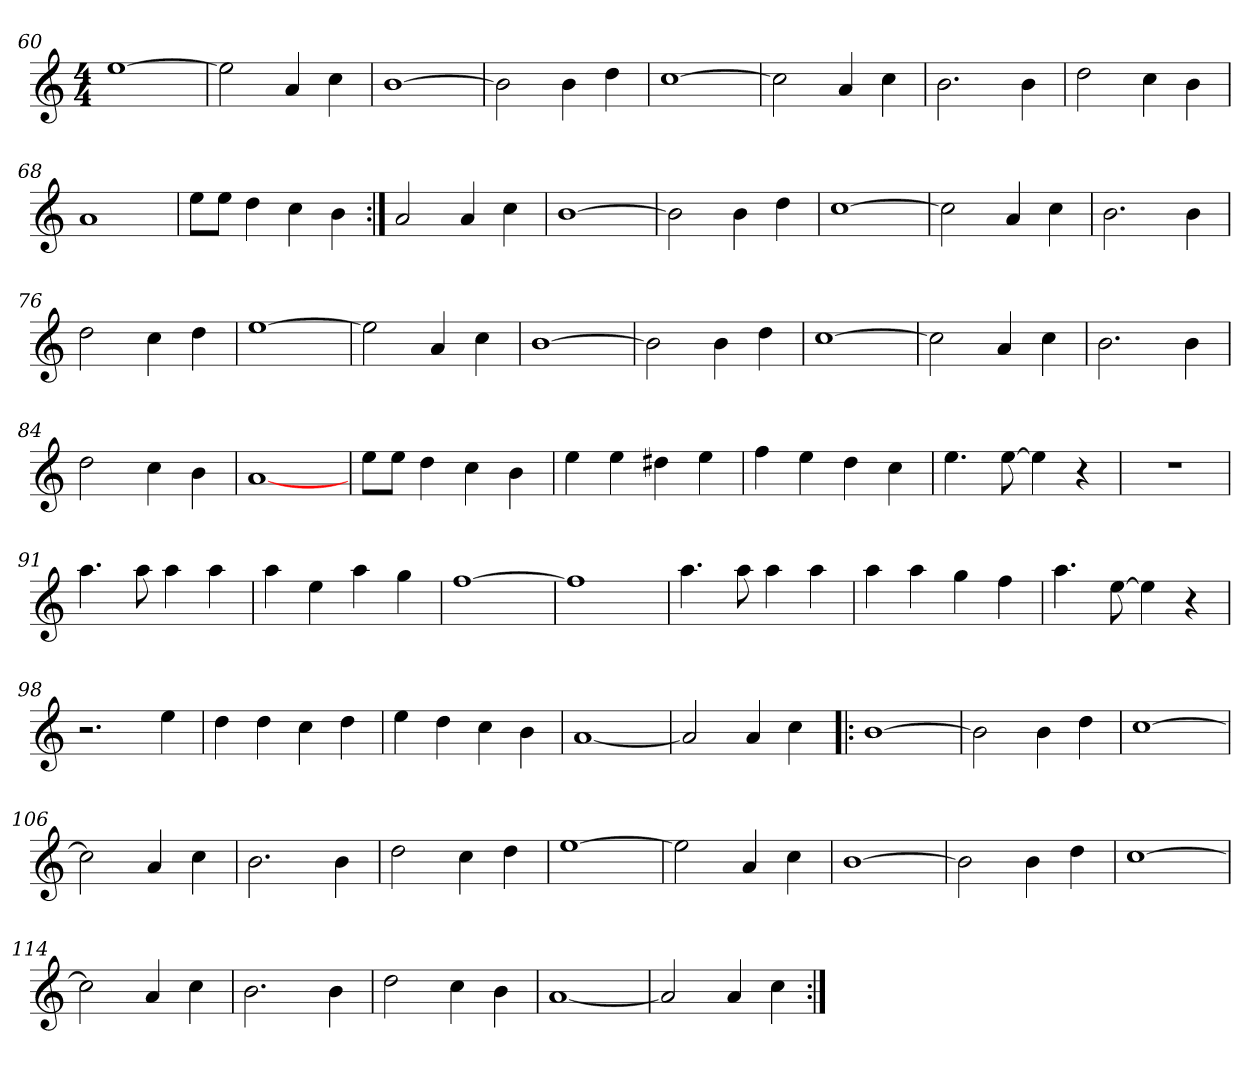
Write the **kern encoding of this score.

**kern
*part1
*staff1
*clefG2
*k[]
*a:
*M4/4
=60
[1ee
=61
2ee\]
4a/
4cc\
=62
[1b
=63
2b\]
4b\
4dd\
!!LO:LB:g=z
=64
[1cc
=65
2cc\]
4a/
4cc\
=66
2.b\
4b\
=67
2dd\
4cc\
4b\
=68
1a
=69
8ee\L
8ee\J
4dd\
4cc\
4b\
!!LO:LB:g=z
=70:|!
2a/
4a/
4cc\
=71
[1b
=72
2b\]
4b\
4dd\
=73
[1cc
=74
2cc\]
4a/
4cc\
=75
2.b\
4b\
=76
2dd\
4cc\
4dd\
=77
[1ee
=78
2ee\]
4a/
4cc\
=79
[1b
=80
2b\]
4b\
4dd\
!!LO:LB:g=z
=81
[1cc
=82
2cc\]
4a/
4cc\
=83
2.b\
4b\
=84
2dd\
4cc\
4b\
=85
[1a
=86
8ee\L
8ee\J
4dd\
4cc\
4b\
=87
4ee\
4ee\
4dd#X\
4ee\
=88
4ff\
4ee\
4dd\
4cc\
!!LO:LB:g=z
=89
4.ee\
[8ee\
4ee\]
4r
=90
1r
=91
4.aa\
8aa\
4aa\
4aa\
=92
4aa\
4ee\
4aa\
4gg\
=93
[1ff
=94
1ff]
=95
4.aa\
8aa\
4aa\
4aa\
=96
4aa\
4aa\
4gg\
4ff\
!!LO:LB:g=z
=97
4.aa\
[8ee\
4ee\]
4r
=98
2.r
4ee\
=99
4dd\
4dd\
4cc\
4dd\
=100
4ee\
4dd\
4cc\
4b\
=101
[1a
=102
2a/]
4a/
4cc\
=103!|:
[1b
=104
2b\]
4b\
4dd\
!!LO:LB:g=z
=105
[1cc
=106
2cc\]
4a/
4cc\
=107
2.b\
4b\
=108
2dd\
4cc\
4dd\
=109
[1ee
=110
2ee\]
4a/
4cc\
=111
[1b
=112
2b\]
4b\
4dd\
!!LO:LB:g=z
=113
[1cc
=114
2cc\]
4a/
4cc\
=115
2.b\
4b\
=116
2dd\
4cc\
4b\
=117
[1a
=118
2a/]
4a/
4cc\
=:|!
*-
